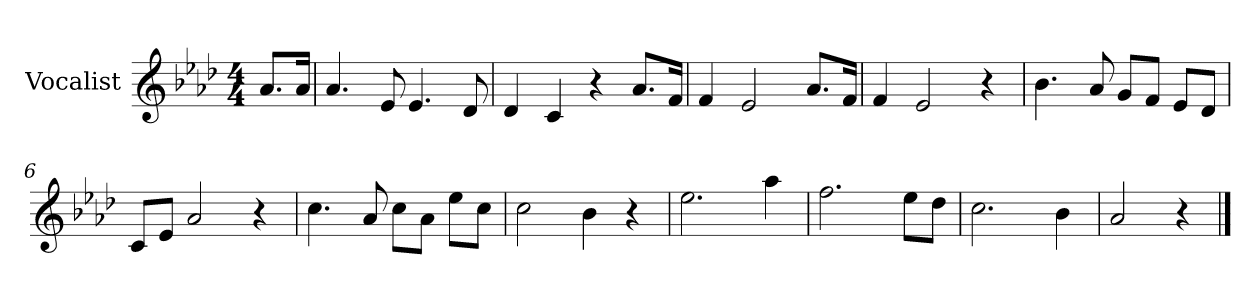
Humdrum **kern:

**kern
*part1
*staff1
*I"Vocalist
*k[b-e-a-d-]
*A-:
*M4/4
=
8.a-L
16a-Jk
=1
4.a-
8e-
4.e-
8d-
=2
4d-
4c
4r
8.a-L
16fJk
=3
4f
2e-
8.a-L
16fJk
=4
4f
2e-
4r
=5
4.b-
8a-
8gL
8fJ
8e-L
8d-J
=6
8cL
8e-J
2a-
4r
=7
4.cc
8a-
8ccL
8a-J
8ee-L
8ccJ
=8
2cc
4b-
4r
=9
2.ee-
4aa-
=10
2.ff
8ee-L
8dd-J
=11
2.cc
4b-
=12
2a-
4r
==
*-
